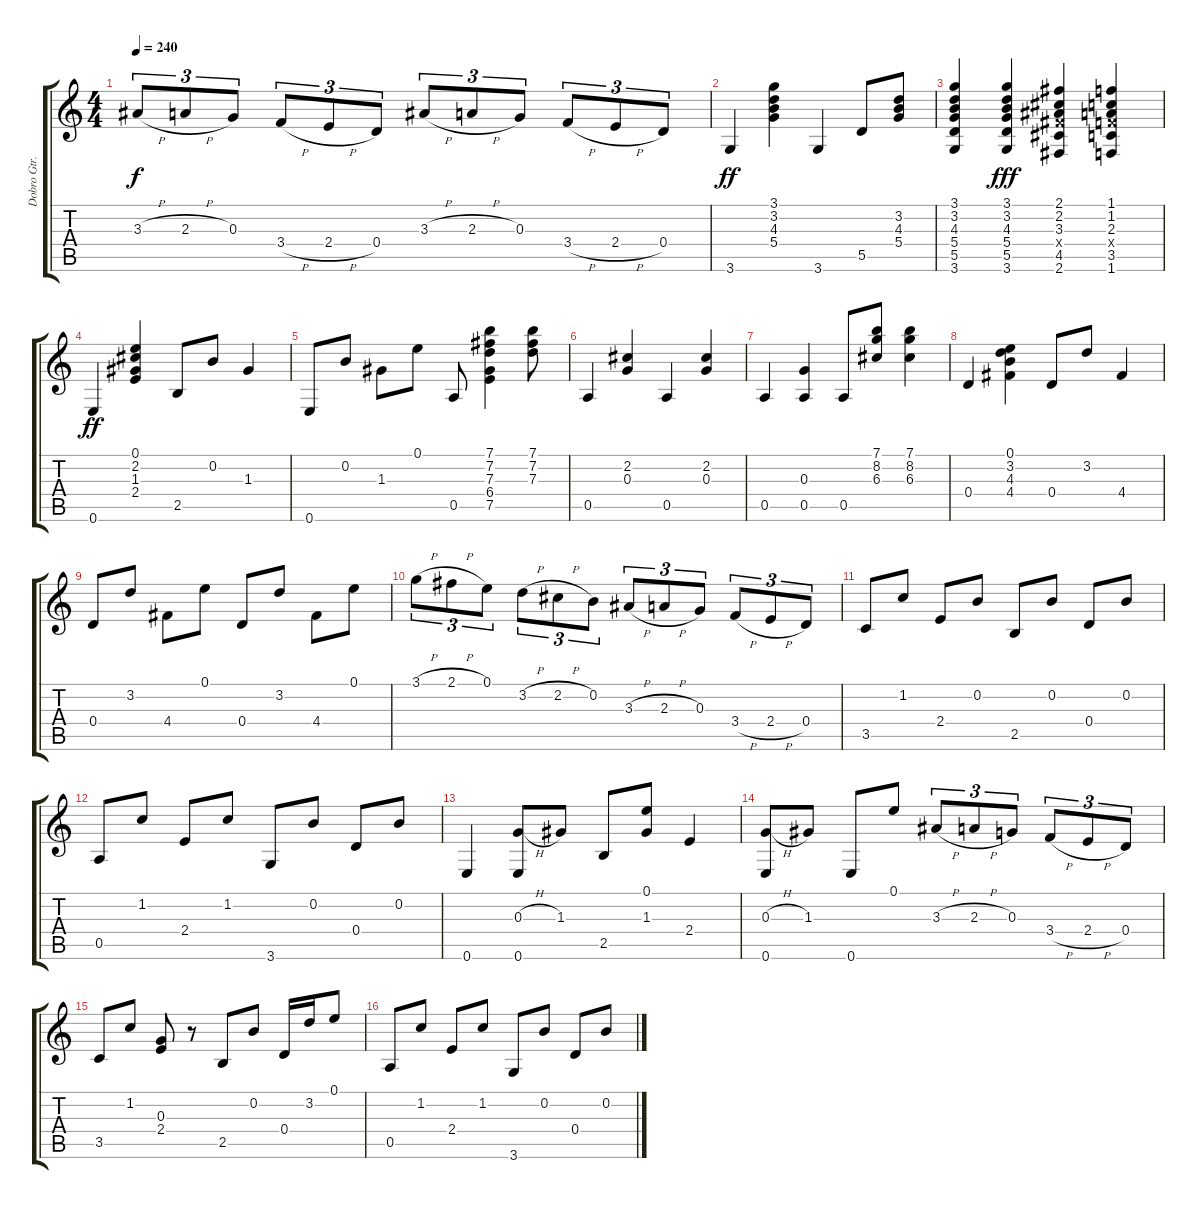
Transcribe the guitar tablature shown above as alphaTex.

\track ("Dobro Gtr." "Dobro Gtr.") {instrument banjo}
\staff {score tabs}
\tuning (E4 B3 G3 D3 A2 E2) {hide}
\displaytranspose 12
\ts (4 4)
\tempo 240
\clef g2
\ks c
3.3{h}.8{tu (3 2) dy f} 2.3{h}.8{tu (3 2)} 0.3.8{tu (3 2)} 3.4{h}.8{tu (3 2)} 2.4{h}.8{tu (3 2)} 0.4.8{tu (3 2)} 3.3{h}.8{tu (3 2)} 2.3{h}.8{tu (3 2)} 0.3.8{tu (3 2)} 3.4{h}.8{tu (3 2)} 2.4{h}.8{tu (3 2)} 0.4.8{tu (3 2)} |
3.6.4{dy ff} (3.1 3.2 4.3 5.4).4 3.6.4 5.5.8 (3.2 4.3 5.4).8 |
(3.1 3.2 4.3 5.4 5.5 3.6).4 (3.1 3.2 4.3 5.4 5.5 3.6).4{dy fff} (2.1 2.2 3.3 4.4{x} 4.5 2.6).4 (1.1 1.2 2.3 3.4{x} 3.5 1.6).4 |
0.6.4{dy ff} (0.1 2.2 1.3 2.4).4 2.5.8 0.2.8 1.3.4 |
0.6.8 0.2.8 1.3.8 0.1.8 0.5.8 (7.1 7.2 7.3 6.4 7.5).4 (7.1 7.2 7.3).8 |
0.5.4 (2.2 0.3).4 0.5.4 (2.2 0.3).4 |
0.5.4 (0.3 0.5).4 0.5.8 (7.1 8.2 6.3).8 (7.1 8.2 6.3).4 |
0.4.4 (0.1 3.2 4.3 4.4).4 0.4.8 3.2.8 4.4.4 |
0.4.8 3.2.8 4.4.8 0.1.8 0.4.8 3.2.8 4.4.8 0.1.8 |
3.1{h}.8{tu (3 2)} 2.1{h}.8{tu (3 2)} 0.1.8{tu (3 2)} 3.2{h}.8{tu (3 2)} 2.2{h}.8{tu (3 2)} 0.2.8{tu (3 2)} 3.3{h}.8{tu (3 2)} 2.3{h}.8{tu (3 2)} 0.3.8{tu (3 2)} 3.4{h}.8{tu (3 2)} 2.4{h}.8{tu (3 2)} 0.4.8{tu (3 2)} |
3.5.8 1.2.8 2.4.8 0.2.8 2.5.8 0.2.8 0.4.8 0.2.8 |
0.5.8 1.2.8 2.4.8 1.2.8 3.6.8 0.2.8 0.4.8 0.2.8 |
0.6.4 (0.3{h} 0.6).8 1.3.8 2.5.8 (0.1 1.3).8 2.4.4 |
(0.3{h} 0.6).8 1.3.8 0.6.8 0.1.8 3.3{h}.8{tu (3 2)} 2.3{h}.8{tu (3 2)} 0.3.8{tu (3 2)} 3.4{h}.8{tu (3 2)} 2.4{h}.8{tu (3 2)} 0.4.8{tu (3 2)} |
3.5.8 1.2.8 (0.3 2.4).8 r.8 2.5.8 0.2.8 0.4.16 3.2.16 0.1.8 |
0.5.8 1.2.8 2.4.8 1.2.8 3.6.8 0.2.8 0.4.8 0.2.8
